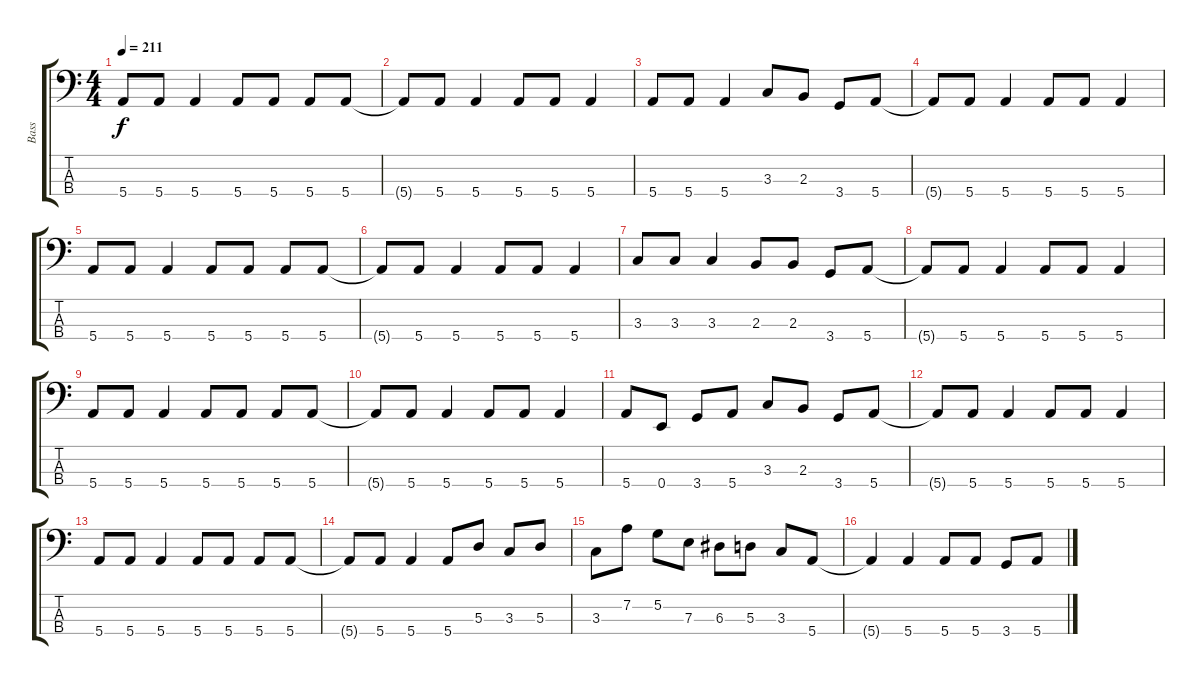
\track ("Bass" "Bass") {instrument electricbassfinger}
\staff {score tabs}
\tuning (G2 D2 A1 E1) {hide}
\ts (4 4)
\tempo 211
\clef f4
\ks c
5.4.8{dy f} 5.4.8 5.4.4 5.4.8 5.4.8 5.4.8 5.4.8 |
5.4{t}.8 5.4.8 5.4.4 5.4.8 5.4.8 5.4.4 |
5.4.8 5.4.8 5.4.4 3.3.8 2.3.8 3.4.8 5.4.8 |
5.4{t}.8 5.4.8 5.4.4 5.4.8 5.4.8 5.4.4 |
5.4.8 5.4.8 5.4.4 5.4.8 5.4.8 5.4.8 5.4.8 |
5.4{t}.8 5.4.8 5.4.4 5.4.8 5.4.8 5.4.4 |
3.3.8 3.3.8 3.3.4 2.3.8 2.3.8 3.4.8 5.4.8 |
5.4{t}.8 5.4.8 5.4.4 5.4.8 5.4.8 5.4.4 |
5.4.8 5.4.8 5.4.4 5.4.8 5.4.8 5.4.8 5.4.8 |
5.4{t}.8 5.4.8 5.4.4 5.4.8 5.4.8 5.4.4 |
5.4.8 0.4.8 3.4.8 5.4.8 3.3.8 2.3.8 3.4.8 5.4.8 |
5.4{t}.8 5.4.8 5.4.4 5.4.8 5.4.8 5.4.4 |
5.4.8 5.4.8 5.4.4 5.4.8 5.4.8 5.4.8 5.4.8 |
5.4{t}.8 5.4.8 5.4.4 5.4.8 5.3.8 3.3.8 5.3.8 |
3.3.8 7.2.8 5.2.8 7.3.8 6.3.8 5.3.8 3.3.8 5.4.8 |
5.4{t}.4 5.4.4 5.4.8 5.4.8 3.4.8 5.4.8
